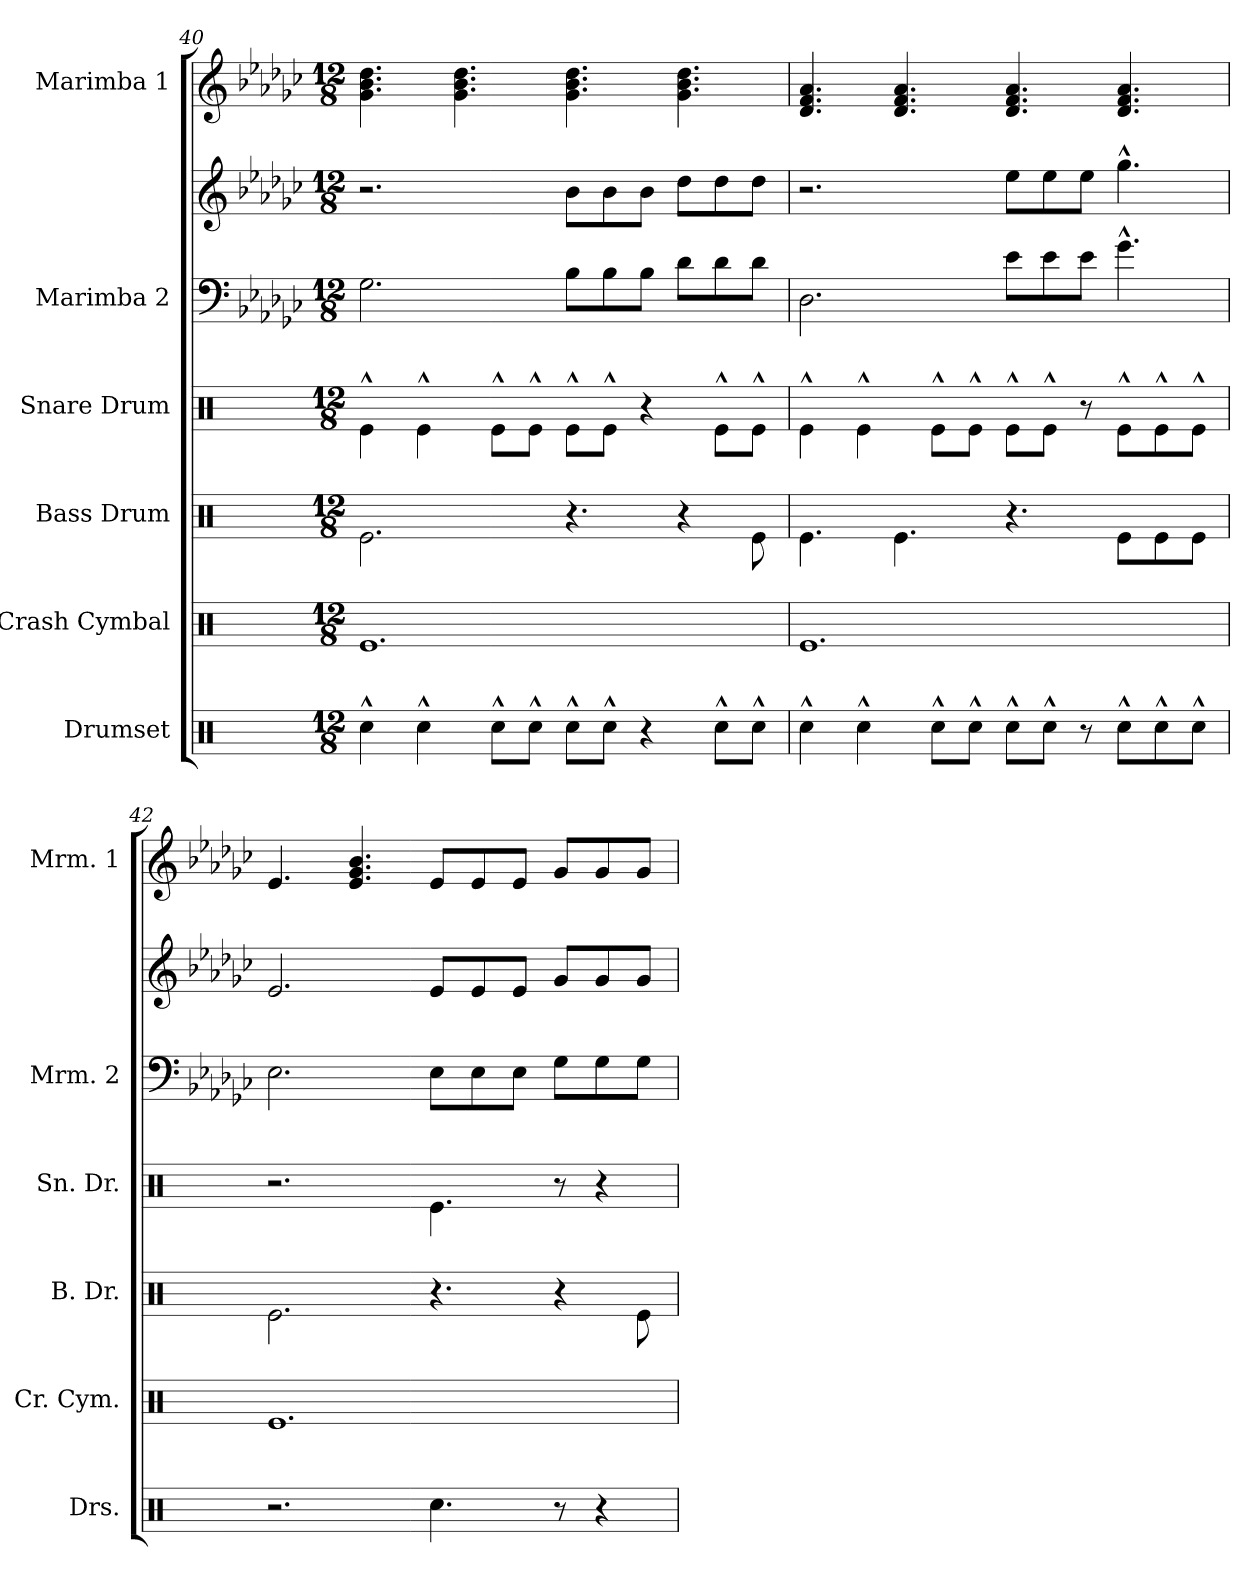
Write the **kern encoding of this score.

**kern	**kern	**kern	**kern	**kern	**kern	**kern
*part6	*part5	*part4	*part3	*part2	*part2	*part1
*staff7	*staff6	*staff5	*staff4	*staff3	*staff2	*staff1
*I"Drumset	*I"Crash Cymbal	*I"Bass Drum	*I"Snare Drum	*I"Marimba 2	*	*I"Marimba 1
*I'Drs.	*I'Cr. Cym.	*I'B. Dr.	*I'Sn. Dr.	*I'Mrm. 2	*	*I'Mrm. 1
!!LO:LB:g=z
*clefX	*clefX	*clefX	*clefX	*clefF4	*clefG2	*clefG2
*k[]	*k[]	*k[]	*k[]	*k[b-e-a-d-g-c-]	*k[b-e-a-d-g-c-]	*k[b-e-a-d-g-c-]
*M12/8	*M12/8	*M12/8	*M12/8	*M12/8	*M12/8	*M12/8
=40	=40	=40	=40	=40	=40	=40
4Rcc^^\	1.Re	2.Re\	4Re^^\	2.G-\	2.r	4.g-\ 4.b-\ 4.dd-\
4Rcc^^\	.	.	4Re^^\	.	.	.
.	.	.	.	.	.	4.g-\ 4.b-\ 4.dd-\
8Rcc^^\L	.	.	8Re^^\L	.	.	.
8Rcc^^\J	.	.	8Re^^\J	.	.	.
8Rcc^^\L	.	4.r	8Re^^\L	8B-\L	8b-\L	4.g-\ 4.b-\ 4.dd-\
8Rcc^^\J	.	.	8Re^^\J	8B-\	8b-\	.
4r	.	.	4r	8B-\J	8b-\J	.
.	.	4r	.	8d-\L	8dd-\L	4.g-\ 4.b-\ 4.dd-\
8Rcc^^\L	.	.	8Re^^\L	8d-\	8dd-\	.
8Rcc^^\J	.	8Re\	8Re^^\J	8d-\J	8dd-\J	.
=41	=41	=41	=41	=41	=41	=41
4Rcc^^\	1.Re	4.Re\	4Re^^\	2.D-\	2.r	4.d-/ 4.f/ 4.a-/
4Rcc^^\	.	.	4Re^^\	.	.	.
.	.	4.Re\	.	.	.	4.d-/ 4.f/ 4.a-/
8Rcc^^\L	.	.	8Re^^\L	.	.	.
8Rcc^^\J	.	.	8Re^^\J	.	.	.
8Rcc^^\L	.	4.r	8Re^^\L	8e-\L	8ee-\L	4.d-/ 4.f/ 4.a-/
8Rcc^^\J	.	.	8Re^^\J	8e-\	8ee-\	.
8r	.	.	8r	8e-\J	8ee-\J	.
8Rcc^^\L	.	8Re\L	8Re^^\L	4.g-^^\	4.gg-^^\	4.d-/ 4.f/ 4.a-/
8Rcc^^\	.	8Re\	8Re^^\	.	.	.
8Rcc^^\J	.	8Re\J	8Re^^\J	.	.	.
=42	=42	=42	=42	=42	=42	=42
2.r	1.Re	2.Re\	2.r	2.E-\	2.e-/	4.e-/
.	.	.	.	.	.	4.e-/ 4.g-/ 4.b-/
4.Rcc\	.	4.r	4.Re\	8E-\L	8e-/L	8e-/L
.	.	.	.	8E-\	8e-/	8e-/
.	.	.	.	8E-\J	8e-/J	8e-/J
8r	.	4r	8r	8G-\L	8g-/L	8g-/L
4r	.	.	4r	8G-\	8g-/	8g-/
.	.	8Re\	.	8G-\J	8g-/J	8g-/J
=	=	=	=	=	=	=
*-	*-	*-	*-	*-	*-	*-
